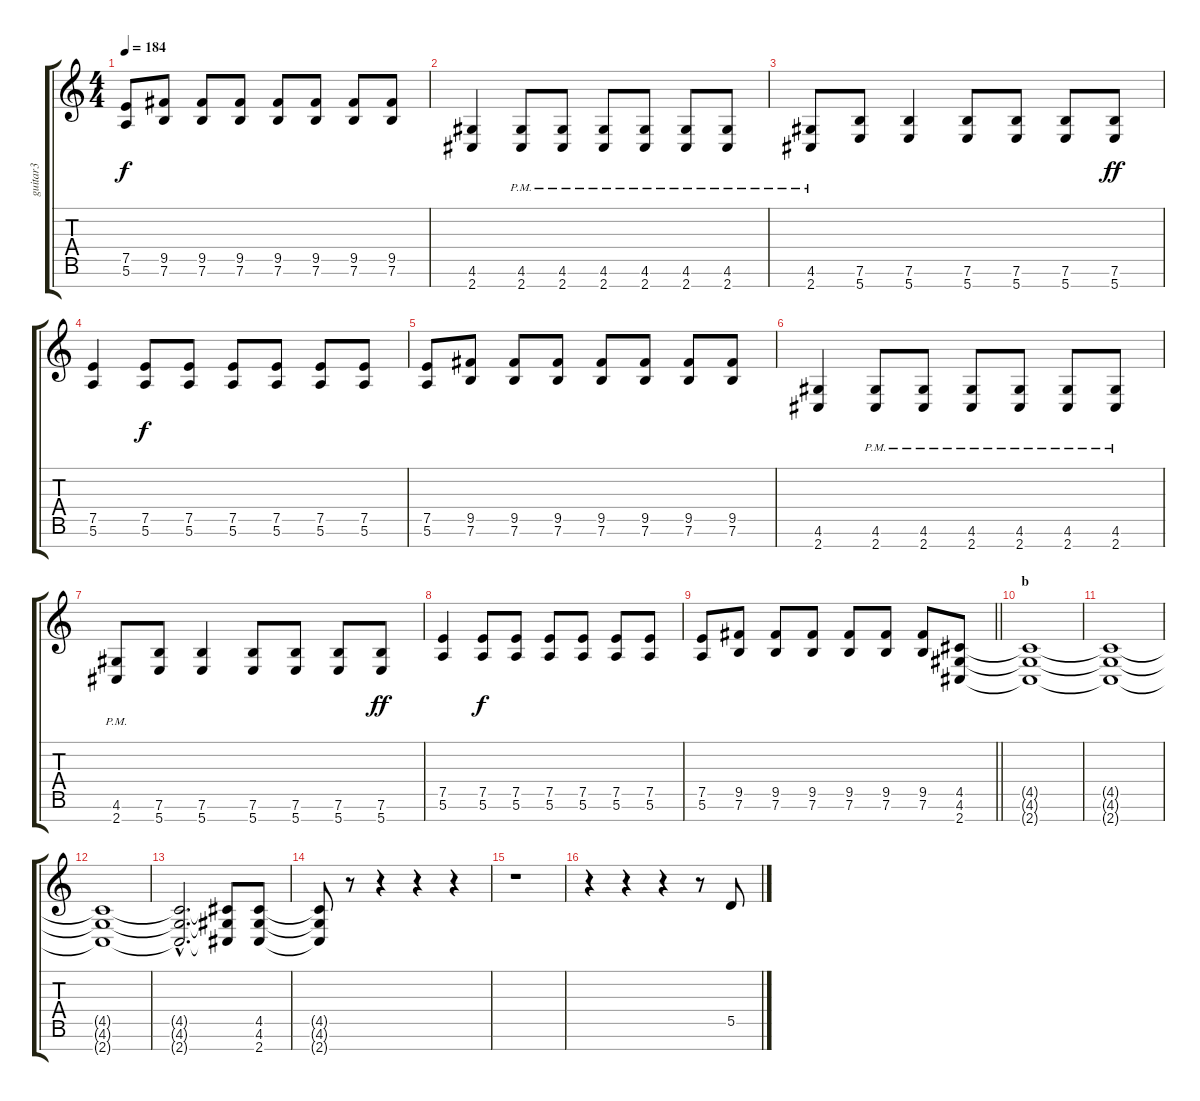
\track ("guitar3" "guitar3") {instrument distortionguitar}
\staff {score tabs}
\tuning (E4 B3 G3 D3 A2 E2 B1) {hide}
\ts (4 4)
\tempo 184
\clef g2
\ks c
(7.5 5.6).8{dy f} (9.5 7.6).8 (9.5 7.6).8 (9.5 7.6).8 (9.5 7.6).8 (9.5 7.6).8 (9.5 7.6).8 (9.5 7.6).8 |
(4.6 2.7).4 (4.6{pm} 2.7{pm}).8 (4.6{pm} 2.7{pm}).8 (4.6{pm} 2.7{pm}).8 (4.6{pm} 2.7{pm}).8 (4.6{pm} 2.7{pm}).8 (4.6{pm} 2.7{pm}).8 |
(4.6{pm} 2.7{pm}).8 (7.6 5.7).8 (7.6 5.7).4 (7.6 5.7).8 (7.6 5.7).8 (7.6 5.7).8 (7.6 5.7).8{dy ff} |
(7.5 5.6).4 (7.5 5.6).8{dy f} (7.5 5.6).8 (7.5 5.6).8 (7.5 5.6).8 (7.5 5.6).8 (7.5 5.6).8 |
(7.5 5.6).8 (9.5 7.6).8 (9.5 7.6).8 (9.5 7.6).8 (9.5 7.6).8 (9.5 7.6).8 (9.5 7.6).8 (9.5 7.6).8 |
(4.6 2.7).4 (4.6{pm} 2.7{pm}).8 (4.6{pm} 2.7{pm}).8 (4.6{pm} 2.7{pm}).8 (4.6{pm} 2.7{pm}).8 (4.6{pm} 2.7{pm}).8 (4.6{pm} 2.7{pm}).8 |
(4.6{pm} 2.7{pm}).8 (7.6 5.7).8 (7.6 5.7).4 (7.6 5.7).8 (7.6 5.7).8 (7.6 5.7).8 (7.6 5.7).8{dy ff} |
(7.5 5.6).4 (7.5 5.6).8{dy f} (7.5 5.6).8 (7.5 5.6).8 (7.5 5.6).8 (7.5 5.6).8 (7.5 5.6).8 |
\barLineRight lightlight
(7.5 5.6).8 (9.5 7.6).8 (9.5 7.6).8 (9.5 7.6).8 (9.5 7.6).8 (9.5 7.6).8 (9.5 7.6).8 (4.5 4.6 2.7).8 |
\section ("" "b")
(4.5{t} 4.6{t} 2.7{t}).1 |
(4.5{t} 4.6{t} 2.7{t}).1 |
(4.5{t} 4.6{t} 2.7{t}).1 |
(4.5{hac t} 4.6{hac t} 2.7{hac t}).2{d} (4.5{t} 4.6{t} 2.7{t}).8 (4.5 4.6 2.7).8 |
(4.5{t} 4.6{t} 2.7{t}).8 r.8 r.4 r.4 r.4 |
r.1 |
r.4{balance 16} r.4 r.4 r.8 5.5.8
